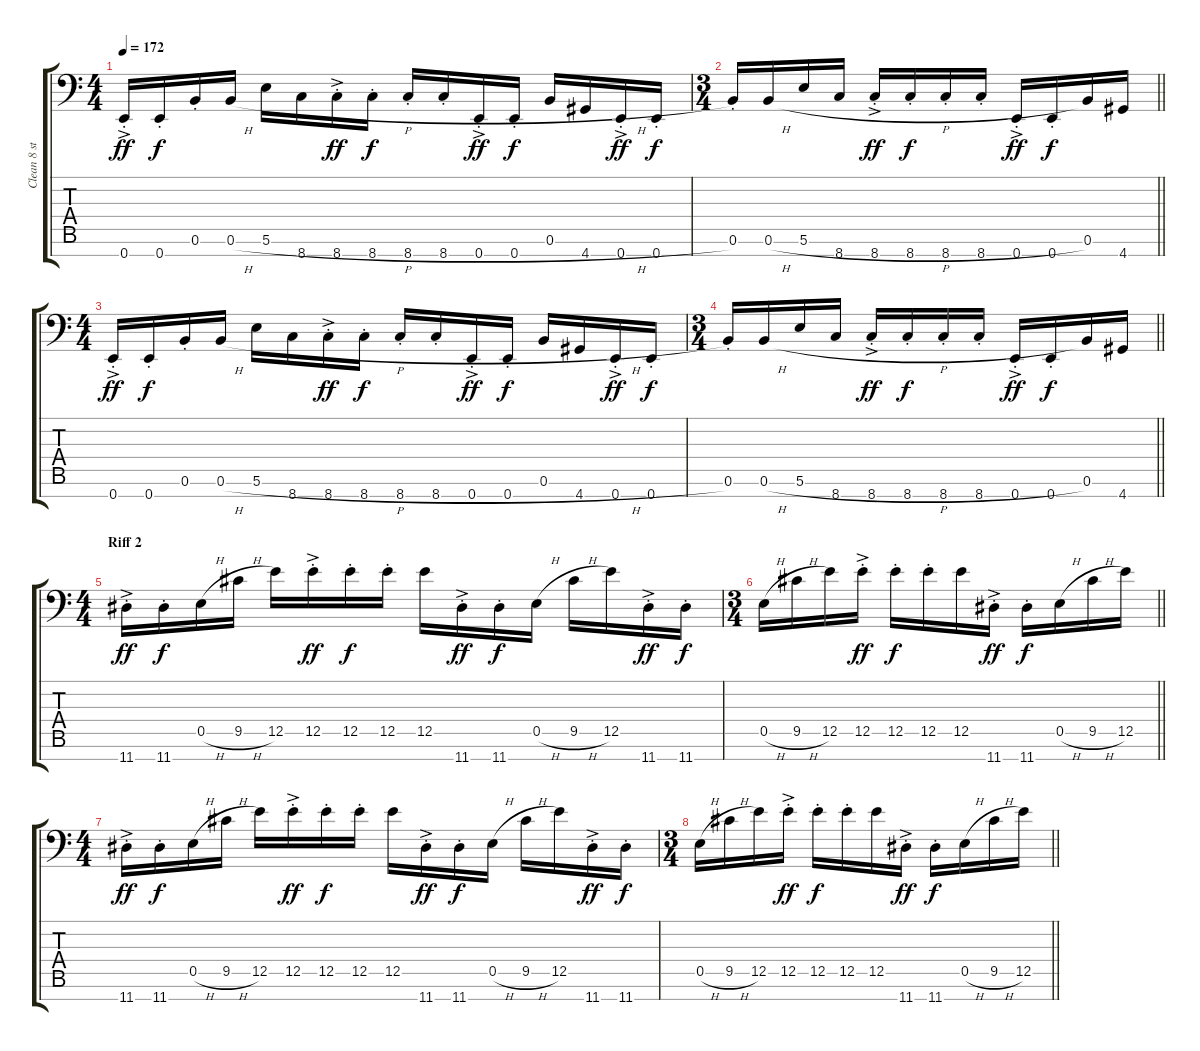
\track ("Clean 8 string" "Clean 8 st") {instrument acousticguitarsteel}
\staff {score tabs}
\tuning (B3 G3 D3 A2 E2 B1 E1) {hide}
\ts (4 4)
\tempo 172
\clef f4
\ks c
0.7{ac st}.16{dy ff} 0.7{st}.16{dy f} 0.6{st}.16 0.6{h}.16 5.6{h}.16 8.7.16 8.7{ac st}.16{dy ff} 8.7{st}.16{dy f} 8.7{st}.16 8.7{st}.16 0.7{ac st}.16{dy ff} 0.7{st}.16{dy f} 0.6{h}.16 4.7.16 0.7{ac st}.16{dy ff} 0.7{st}.16{dy f} |
\ts (3 4)
\barLineRight lightlight
0.6{st}.16 0.6{h}.16 5.6{h}.16 8.7.16 8.7{ac st}.16{dy ff} 8.7{st}.16{dy f} 8.7{st}.16 8.7{st}.16 0.7{ac st}.16{dy ff} 0.7{st}.16{dy f} 0.6.16 4.7.16 |
\ts (4 4)
0.7{ac st}.16{dy ff} 0.7{st}.16{dy f} 0.6{st}.16 0.6{h}.16 5.6{h}.16 8.7.16 8.7{ac st}.16{dy ff} 8.7{st}.16{dy f} 8.7{st}.16 8.7{st}.16 0.7{ac st}.16{dy ff} 0.7{st}.16{dy f} 0.6{h}.16 4.7.16 0.7{ac st}.16{dy ff} 0.7{st}.16{dy f} |
\ts (3 4)
\barLineRight lightlight
0.6{st}.16 0.6{h}.16 5.6{h}.16 8.7.16 8.7{ac st}.16{dy ff} 8.7{st}.16{dy f} 8.7{st}.16 8.7{st}.16 0.7{ac st}.16{dy ff} 0.7{st}.16{dy f} 0.6.16 4.7.16 |
\ts (4 4)
\section ("" "Riff 2")
11.7{ac st}.16{dy ff} 11.7{st}.16{dy f} 0.5{h}.16 9.5{h}.16 12.5.16 12.5{ac st}.16{dy ff} 12.5{st}.16{dy f} 12.5{st}.16 12.5.16 11.7{ac st}.16{dy ff} 11.7{st}.16{dy f} 0.5{h}.16 9.5{h}.16 12.5.16 11.7{ac st}.16{dy ff} 11.7{st}.16{dy f} |
\ts (3 4)
\barLineRight lightlight
0.5{h}.16 9.5{h}.16 12.5.16 12.5{ac st}.16{dy ff} 12.5{st}.16{dy f} 12.5{st}.16 12.5.16 11.7{ac st}.16{dy ff} 11.7{st}.16{dy f} 0.5{h}.16 9.5{h}.16 12.5.16 |
\ts (4 4)
11.7{ac st}.16{dy ff} 11.7{st}.16{dy f} 0.5{h}.16 9.5{h}.16 12.5.16 12.5{ac st}.16{dy ff} 12.5{st}.16{dy f} 12.5{st}.16 12.5.16 11.7{ac st}.16{dy ff} 11.7{st}.16{dy f} 0.5{h}.16 9.5{h}.16 12.5.16 11.7{ac st}.16{dy ff} 11.7{st}.16{dy f} |
\ts (3 4)
\barLineRight lightlight
0.5{h}.16 9.5{h}.16 12.5.16 12.5{ac st}.16{dy ff} 12.5{st}.16{dy f} 12.5{st}.16 12.5.16 11.7{ac st}.16{dy ff} 11.7{st}.16{dy f} 0.5{h}.16 9.5{h}.16 12.5.16
